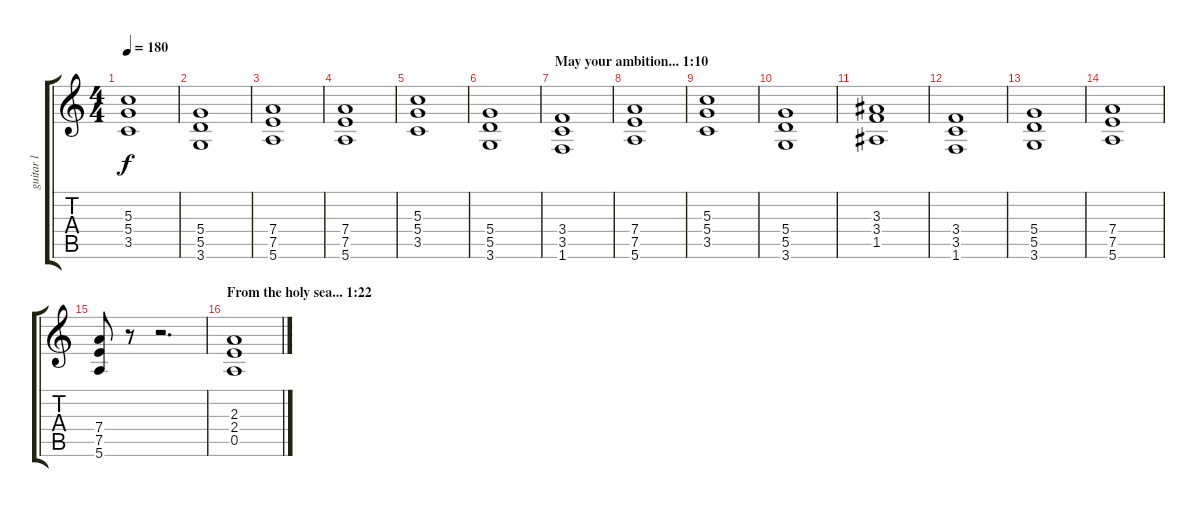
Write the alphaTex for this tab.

\track ("guitar l" "guitar l") {instrument overdrivenguitar}
\staff {score tabs}
\tuning (E4 B3 G3 D3 A2 E2) {hide}
\ts (4 4)
\tempo 180
\clef g2
\ks c
(5.3 5.4 3.5).1{dy f} |
(5.4 5.5 3.6).1 |
(7.4 7.5 5.6).1 |
(7.4 7.5 5.6).1 |
(5.3 5.4 3.5).1 |
(5.4 5.5 3.6).1 |
\section ("" "May your ambition... 1:10")
(3.4 3.5 1.6).1 |
(7.4 7.5 5.6).1 |
(5.3 5.4 3.5).1 |
(5.4 5.5 3.6).1 |
(3.3 3.4 1.5).1 |
(3.4 3.5 1.6).1 |
(5.4 5.5 3.6).1 |
(7.4 7.5 5.6).1 |
(7.4 7.5 5.6).8 r.8 r.2{d} |
\section ("" "From the holy sea... 1:22")
(2.3 2.4 0.5).1
